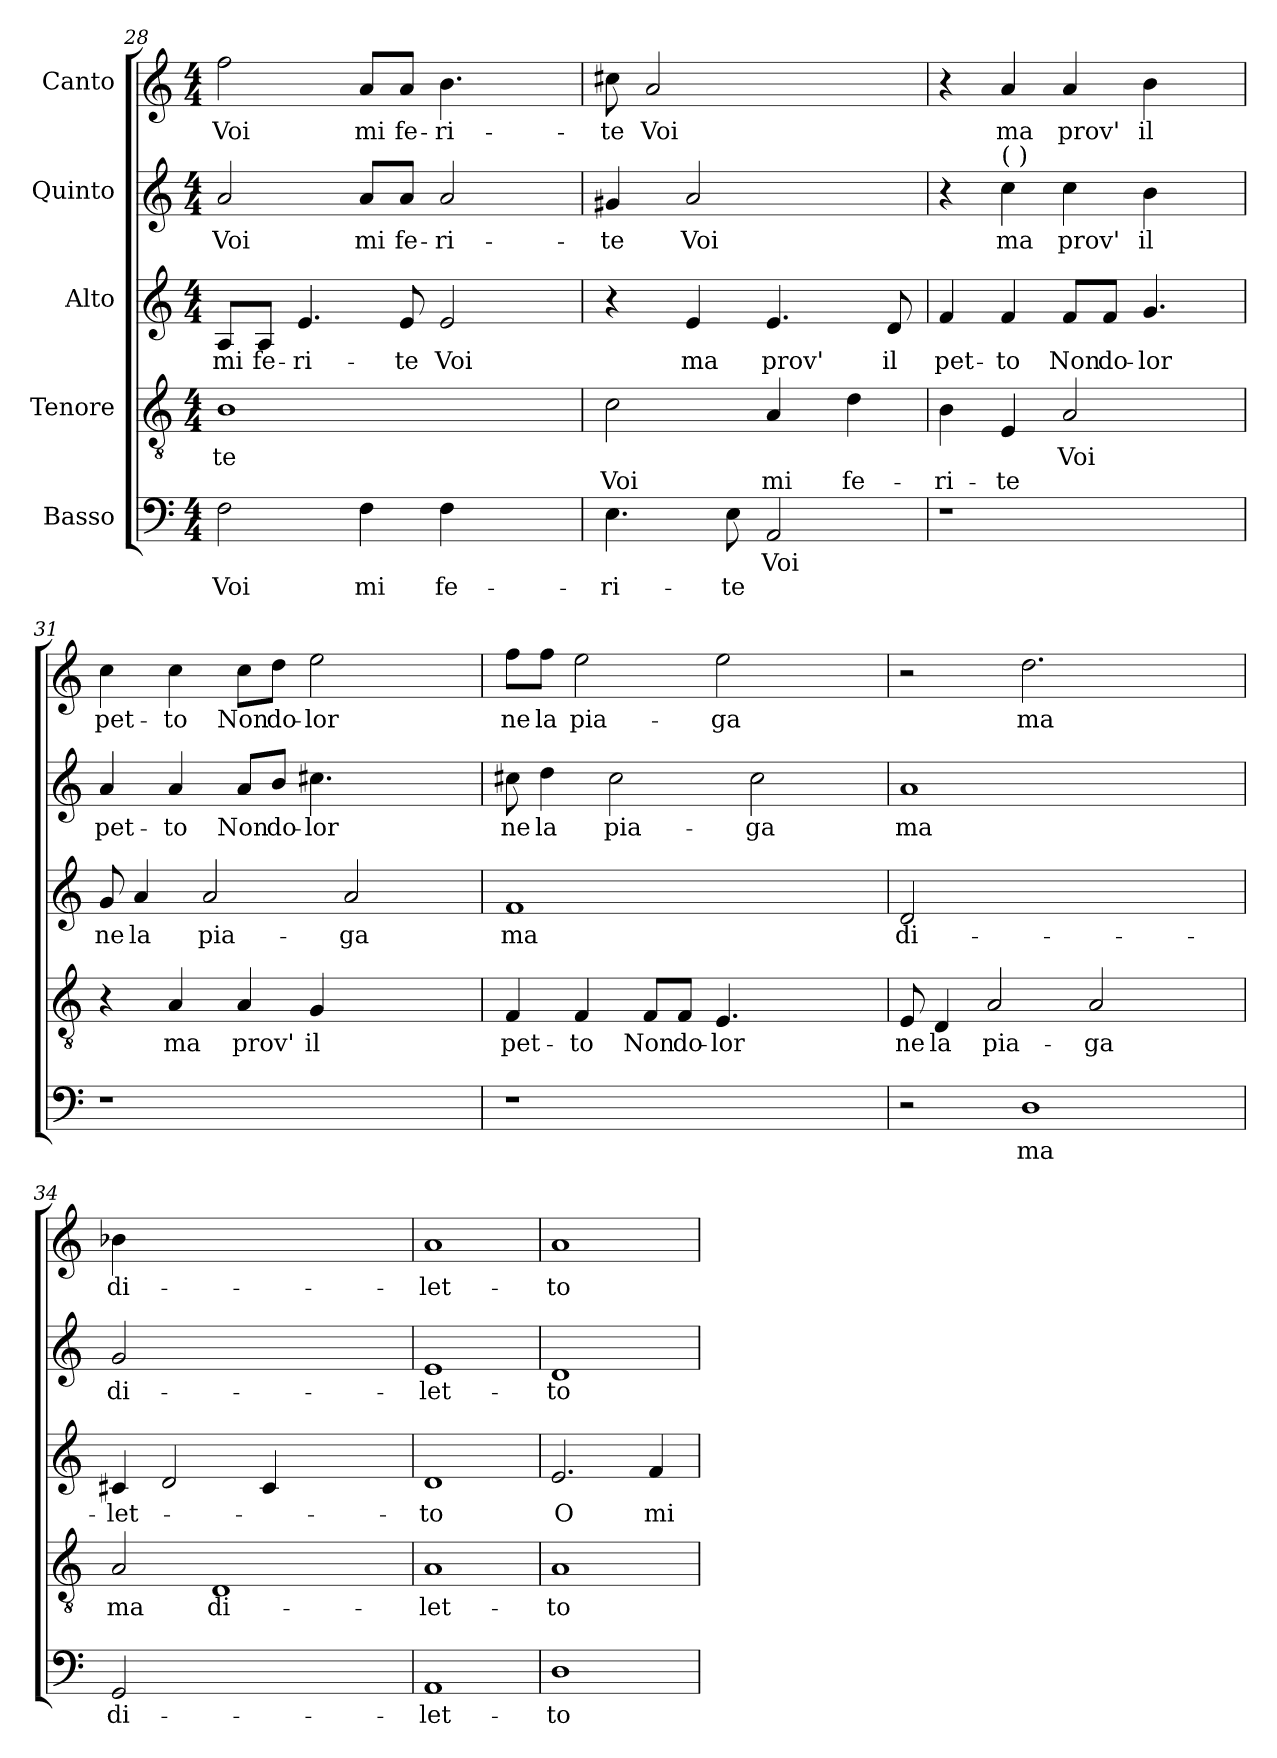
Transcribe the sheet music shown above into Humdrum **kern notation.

**kern	**text	**text	**kern	**text	**text	**kern	**text	**kern	**text	**kern	**text
*part5	*part5	*part5	*part4	*part4	*part4	*part3	*part3	*part2	*part2	*part1	*part1
*staff5	*staff5	*staff5	*staff4	*staff4	*staff4	*staff3	*staff3	*staff2	*staff2	*staff1	*staff1
*I"Basso	*	*	*I"Tenore	*	*	*I"Alto	*	*I"Quinto	*	*I"Canto	*
*clefF4	*	*	*clefGv2	*	*	*clefG2	*	*clefG2	*	*clefG2	*
*k[]	*	*	*k[]	*	*	*k[]	*	*k[]	*	*k[]	*
*M4/4	*	*	*M4/4	*	*	*M4/4	*	*M4/4	*	*M4/4	*
=28	=28	=28	=28	=28	=28	=28	=28	=28	=28	=28	=28
!	!	!LO:LY:b	!	!LO:LY:b	!	!	!LO:LY:b	!	!LO:LY:b	!	!LO:LY:b
2F\	.	Voi	1B	-te	.	8A/L	mi	2a/	Voi	2ff\	Voi
!	!	!	!	!	!	!	!LO:LY:b	!	!	!	!
.	.	.	.	.	.	8A/J	fe-	.	.	.	.
!	!	!	!	!	!	!	!LO:LY:b	!	!	!	!
.	.	.	.	.	.	4.e/	-ri-	.	.	.	.
!	!	!LO:LY:b	!	!	!	!	!	!	!LO:LY:b	!	!LO:LY:b
4F\	.	mi	.	.	.	.	.	8a/L	mi	8a/L	mi
!	!	!	!	!	!	!	!LO:LY:b	!	!LO:LY:b	!	!LO:LY:b
.	.	.	.	.	.	8e/	-te	8a/J	fe-	8a/J	fe-
!	!	!LO:LY:b	!	!	!	!	!LO:LY:b	!	!LO:LY:b	!	!LO:LY:b
4F\	.	fe-	.	.	.	2e/	Voi	2a/	-ri-	4.b\	-ri-
4ryy	.	.	4ryy	.	.	.	.	.	.	.	.
.	.	.	.	.	.	.	.	.	.	8ryy	.
!!LO:PB:g=z
=29	=29	=29	=29	=29	=29	=29	=29	=29	=29	=29	=29
!	!	!LO:LY:b	!	!	!LO:LY:b	!	!	!	!LO:LY:b	!	!LO:LY:b
4.E\	.	-ri-	2c\	.	Voi	4r	.	4g#X/	-te	8cc#X\	-te
!	!	!	!	!	!	!	!	!	!	!	!LO:LY:b
.	.	.	.	.	.	.	.	.	.	2a/	Voi
!	!	!	!	!	!	!	!LO:LY:b	!	!LO:LY:b	!	!
.	.	.	.	.	.	4e/	ma	2a/	Voi	.	.
!	!	!LO:LY:b	!	!	!	!	!	!	!	!	!
8E\	.	-te	.	.	.	.	.	.	.	.	.
!	!LO:LY:b	!	!	!	!LO:LY:b	!	!LO:LY:b	!	!	!	!
2AA/	Voi	.	4A/	.	mi	4.e/	prov'	.	.	.	.
.	.	.	.	.	.	.	.	.	.	4.ryy	.
!	!	!	!	!	!LO:LY:b	!	!	!	!	!	!
.	.	.	4d\	.	fe-	.	.	4ryy	.	.	.
!	!	!	!	!	!	!	!LO:LY:b	!	!	!	!
.	.	.	.	.	.	8d/	il	.	.	.	.
!!LO:LB:g=z
=30	=30	=30	=30	=30	=30	=30	=30	=30	=30	=30	=30
!	!	!	!	!	!LO:LY:b	!	!LO:LY:b	!	!	!	!
*	*	*	*	*	*	*	*	*	*	*^	*
1r	.	.	4B\	.	-ri-	4f/	pet-	4r	.	4r	1ryy	.
!	!	!	!	!	!	!	!	!LO:TX:a:t=(  )	!	!	!	!
!	!	!	!	!	!LO:LY:b	!	!LO:LY:b	!	!LO:LY:b	!	!	!LO:LY:b
.	.	.	4E/	.	-te	4f/	-to	4cc\	ma	4a/	.	ma
!	!	!	!	!LO:LY:b	!	!	!LO:LY:b	!	!LO:LY:b	!	!	!LO:LY:b
.	.	.	2A/	Voi	.	8f/L	Non	4cc\	prov'	4a/	.	prov'
!	!	!	!	!	!	!	!LO:LY:b	!	!	!	!	!
.	.	.	.	.	.	8f/J	do-	.	.	.	.	.
!	!	!	!	!	!	!	!LO:LY:b	!	!LO:LY:b	!	!	!LO:LY:b
.	.	.	.	.	.	4.g/	-lor	4b\	il	4b\	.	il
8ryy	.	.	8ryy	.	.	.	.	8ryy	.	8ryy	8ryy	.
!!LO:LB:g=z	!!
=31	=31	=31	=31	=31	=31	=31	=31	=31	=31	=31	=31	=31
!	!	!	!	!	!	!	!LO:LY:b	!	!LO:LY:b	!	!	!LO:LY:b
1r	.	.	4r	.	.	8g/	ne	4a/	pet-	4cc\	2ryy	pet-
!	!	!	!	!	!	!	!LO:LY:b	!	!	!	!	!
.	.	.	.	.	.	4a/	la	.	.	.	.	.
!	!	!	!	!LO:LY:b	!	!	!	!	!LO:LY:b	!	!	!LO:LY:b
.	.	.	4A/	ma	.	.	.	4a/	-to	4cc\	.	-to
!	!	!	!	!	!	!	!LO:LY:b	!	!	!	!	!
.	.	.	.	.	.	2a/	pia-	.	.	.	.	.
!	!	!	!	!LO:LY:b	!	!	!	!	!LO:LY:b	!	!	!LO:LY:b
.	.	.	4A/	prov'	.	.	.	8a/L	Non	8cc\L	4ryy	Non
!	!	!	!	!	!	!	!	!	!LO:LY:b	!	!	!LO:LY:b
.	.	.	.	.	.	.	.	8b/J	do-	8dd\J	.	do-
!	!	!	!	!LO:LY:b	!	!	!	!	!LO:LY:b	!	!	!LO:LY:b
.	.	.	4G/	il	.	.	.	4.cc#X\	-lor	2ee\	4ryy	-lor
!	!	!	!	!	!	!	!LO:LY:b	!	!	!	!	!
.	.	.	.	.	.	2a/	-ga	.	.	.	.	.
4.ryy	.	.	4.ryy	.	.	.	.	.	.	.	4.ryy	.
.	.	.	.	.	.	.	.	4ryy	.	.	.	.
.	.	.	.	.	.	.	.	.	.	8ryy	.	.
*	*	*	*	*	*	*	*	*	*	*v	*v	*
=32	=32	=32	=32	=32	=32	=32	=32	=32	=32	=32	=32
!	!	!	!	!LO:LY:b	!	!	!LO:LY:b	!	!LO:LY:b	!	!LO:LY:b
1r	.	.	4F/	pet-	.	1f	ma	8cc#X\	ne	8ff\L	ne
!	!	!	!	!	!	!	!	!	!LO:LY:b	!	!LO:LY:b
.	.	.	.	.	.	.	.	4dd\	la	8ff\J	la
!	!	!	!	!LO:LY:b	!	!	!	!	!	!	!LO:LY:b
.	.	.	4F/	-to	.	.	.	.	.	2ee\	pia-
!	!	!	!	!	!	!	!	!	!LO:LY:b	!	!
.	.	.	.	.	.	.	.	2cc#\	pia-	.	.
!	!	!	!	!LO:LY:b	!	!	!	!	!	!	!
.	.	.	8F/L	Non	.	.	.	.	.	.	.
!	!	!	!	!LO:LY:b	!	!	!	!	!	!	!
.	.	.	8F/J	do-	.	.	.	.	.	.	.
!	!	!	!	!LO:LY:b	!	!	!	!	!	!	!LO:LY:b
.	.	.	4.E/	-lor	.	.	.	.	.	2ee\	-ga
!	!	!	!	!	!	!	!	!	!LO:LY:b	!	!
.	.	.	.	.	.	.	.	2cc#\	-ga	.	.
4.ryy	.	.	.	.	.	4.ryy	.	.	.	.	.
.	.	.	4ryy	.	.	.	.	.	.	.	.
.	.	.	.	.	.	.	.	.	.	8ryy	.
=33	=33	=33	=33	=33	=33	=33	=33	=33	=33	=33	=33
!	!	!	!	!LO:LY:b	!	!	!LO:LY:b	!	!LO:LY:b	!	!
2r	.	.	8E/	ne	.	2d/	di-	1a	ma	2r	.
!	!	!	!	!LO:LY:b	!	!	!	!	!	!	!
.	.	.	4D/	la	.	.	.	.	.	.	.
!	!	!	!	!LO:LY:b	!	!	!	!	!	!	!
.	.	.	2A/	pia-	.	.	.	.	.	.	.
!	!LO:LY:b	!	!	!	!	!	!	!	!	!	!LO:LY:b
1D	ma	.	.	.	.	1ryy	.	.	.	2.dd\	ma
!	!	!	!	!LO:LY:b	!	!	!	!	!	!	!
.	.	.	2A/	-ga	.	.	.	.	.	.	.
.	.	.	.	.	.	.	.	2ryy	.	.	.
.	.	.	.	.	.	.	.	.	.	4ryy	.
.	.	.	8ryy	.	.	.	.	.	.	.	.
!!LO:PB:g=z
=34	=34	=34	=34	=34	=34	=34	=34	=34	=34	=34	=34
!	!LO:LY:b	!	!	!LO:LY:b	!	!	!LO:LY:b	!	!LO:LY:b	!	!LO:LY:b
2GG/	di-	.	2A/	ma	.	4c#X/	-let-	2g/	di-	4b-X\	di-
.	.	.	.	.	.	2d/	.	.	.	1ryy	.
!	!	!	!	!LO:LY:b	!	!	!	!	!	!	!
1ryy	.	.	1D	di-	.	.	.	1ryy	.	.	.
.	.	.	.	.	.	4c#i/	.	.	.	.	.
.	.	.	.	.	.	2ryy	.	.	.	.	.
.	.	.	.	.	.	.	.	.	.	4ryy	.
!!LO:LB:g=z
=35	=35	=35	=35	=35	=35	=35	=35	=35	=35	=35	=35
!	!LO:LY:b	!	!	!LO:LY:b	!	!	!LO:LY:b	!	!LO:LY:b	!	!LO:LY:b
1AA	-let-	.	1A	-let-	.	1d	-to	1e	-let-	1a	-let-
=36	=36	=36	=36	=36	=36	=36	=36	=36	=36	=36	=36
!	!LO:LY:b	!	!	!LO:LY:b	!	!	!LO:LY:b	!	!LO:LY:b	!	!LO:LY:b
1D	-to	.	1A	-to	.	2.e/	O	1d	-to	1a	-to
!	!	!	!	!	!	!	!LO:LY:b	!	!	!	!
.	.	.	.	.	.	4f/	mi-	.	.	.	.
=	=	=	=	=	=	=	=	=	=	=	=
*-	*-	*-	*-	*-	*-	*-	*-	*-	*-	*-	*-
